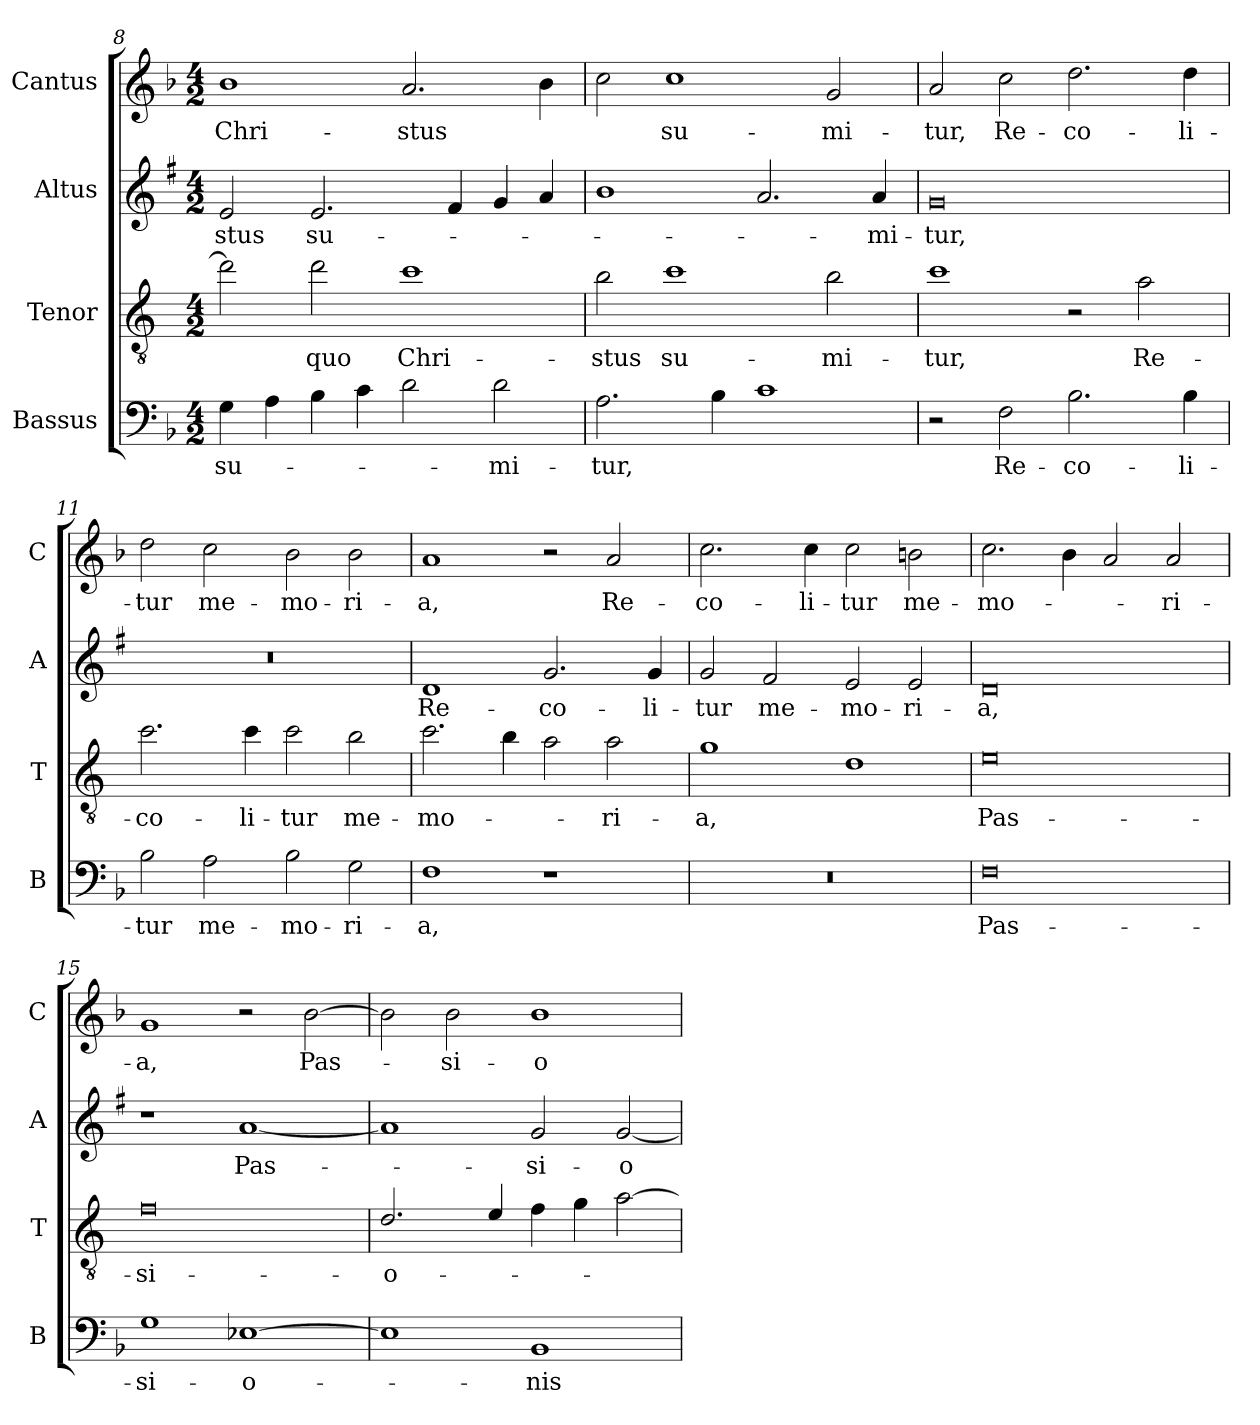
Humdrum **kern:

**kern	**text	**kern	**text	**kern	**text	**kern	**text
*part4	*part4	*part3	*part3	*part2	*part2	*part1	*part1
*staff4	*staff4	*staff3	*staff3	*staff2	*staff2	*staff1	*staff1
*I"Bassus	*	*I"Tenor	*	*I"Altus	*	*I"Cantus	*
*I'B	*	*I'T	*	*I'A	*	*I'C	*
*clefF4	*	*clefGv2	*	*clefG2	*	*clefG2	*
*	*	*ITrd4c7	*	*ITrd1c2	*	*	*
*k[b-]	*	*k[b-]	*	*k[b-]	*	*k[b-]	*
*F:	*	*F:	*	*F:	*	*F:	*
*M4/2	*	*M4/2	*	*M4/2	*	*M4/2	*
=8	=8	=8	=8	=8	=8	=8	=8
!	!LO:LY:b	!	!	!	!LO:LY:b	!	!LO:LY:b
4G\	su-	2g\]	.	2d/	-stus	1b-	Chri-
4A\	.	.	.	.	.	.	.
!	!	!	!LO:LY:b	!	!LO:LY:b	!	!
4B-\	.	2g\	quo	2.d/	su-	.	.
4c\	.	.	.	.	.	.	.
!	!	!	!LO:LY:b	!	!	!	!LO:LY:b
2d\	.	1f	Chri-	.	.	2.a/	-stus
.	.	.	.	4e/	.	.	.
!	!LO:LY:b	!	!	!	!	!	!
2d\	-mi-	.	.	4f/	.	.	.
.	.	.	.	4g/	.	4b-\	.
=9	=9	=9	=9	=9	=9	=9	=9
!	!LO:LY:b	!	!LO:LY:b	!	!	!	!
2.A\	-tur,	2e\	-stus	1a	.	2cc\	.
!	!	!	!LO:LY:b	!	!	!	!LO:LY:b
.	.	1f	su-	.	.	1cc	su-
4B-\	.	.	.	.	.	.	.
1c	.	.	.	2.g/	.	.	.
!	!	!	!LO:LY:b	!	!	!	!LO:LY:b
.	.	2e\	-mi-	.	.	2g/	-mi-
!	!	!	!	!	!LO:LY:b	!	!
.	.	.	.	4g/	-mi-	.	.
=10	=10	=10	=10	=10	=10	=10	=10
!	!	!	!LO:LY:b	!	!LO:LY:b	!	!LO:LY:b
2r	.	1f	-tur,	0f	-tur,	2a/	-tur,
!	!LO:LY:b	!	!	!	!	!	!LO:LY:b
2F\	Re-	.	.	.	.	2cc\	Re-
!	!LO:LY:b	!	!	!	!	!	!LO:LY:b
2.B-\	-co-	2r	.	.	.	2.dd\	-co-
!	!	!	!LO:LY:b	!	!	!	!
.	.	2d\	Re-	.	.	.	.
!	!LO:LY:b	!	!	!	!	!	!LO:LY:b
4B-\	-li-	.	.	.	.	4dd\	-li-
=11	=11	=11	=11	=11	=11	=11	=11
!	!LO:LY:b	!	!LO:LY:b	!	!	!	!LO:LY:b
2B-\	-tur	2.f\	-co-	0r	.	2dd\	-tur
!	!LO:LY:b	!	!	!	!	!	!LO:LY:b
2A\	me-	.	.	.	.	2cc\	me-
!	!	!	!LO:LY:b	!	!	!	!
.	.	4f\	-li-	.	.	.	.
!	!LO:LY:b	!	!LO:LY:b	!	!	!	!LO:LY:b
2B-\	-mo-	2f\	-tur	.	.	2b-\	-mo-
!	!LO:LY:b	!	!LO:LY:b	!	!	!	!LO:LY:b
2G\	-ri-	2e\	me-	.	.	2b-\	-ri-
!!LO:LB:g=z
=12	=12	=12	=12	=12	=12	=12	=12
!	!LO:LY:b	!	!LO:LY:b	!	!LO:LY:b	!	!LO:LY:b
1F	-a,	2.f\	-mo-	1c	Re-	1a	-a,
.	.	4e\	.	.	.	.	.
!	!	!	!	!	!LO:LY:b	!	!
1r	.	2d\	.	2.f/	-co-	2r	.
!	!	!	!LO:LY:b	!	!	!	!LO:LY:b
.	.	2d\	-ri-	.	.	2a/	Re-
!	!	!	!	!	!LO:LY:b	!	!
.	.	.	.	4f/	-li-	.	.
=13	=13	=13	=13	=13	=13	=13	=13
!	!	!	!LO:LY:b	!	!LO:LY:b	!	!LO:LY:b
0r	.	1c	-a,	2f/	-tur	2.cc\	-co-
!	!	!	!	!	!LO:LY:b	!	!
.	.	.	.	2e/	me-	.	.
!	!	!	!	!	!	!	!LO:LY:b
.	.	.	.	.	.	4cc\	-li-
!	!	!	!	!	!LO:LY:b	!	!LO:LY:b
.	.	1G	.	2d/	-mo-	2cc\	-tur
!	!	!	!	!	!LO:LY:b	!	!LO:LY:b
.	.	.	.	2d/	-ri-	2bn\	me-
=14	=14	=14	=14	=14	=14	=14	=14
!	!LO:LY:b	!	!LO:LY:b	!	!LO:LY:b	!	!LO:LY:b
0F	Pas-	0A	Pas-	0c	-a,	2.cc\	-mo-
.	.	.	.	.	.	4b-\	.
.	.	.	.	.	.	2a/	.
!	!	!	!	!	!	!	!LO:LY:b
.	.	.	.	.	.	2a/	-ri-
=15	=15	=15	=15	=15	=15	=15	=15
!	!LO:LY:b	!	!LO:LY:b	!	!	!	!LO:LY:b
1G	-si-	0B-	-si-	1r	.	1g	-a,
!	!LO:LY:b	!	!	!	!LO:LY:b	!	!
[1E-X	-o-	.	.	[1g	Pas-	2r	.
!	!	!	!	!	!	!	!LO:LY:b
.	.	.	.	.	.	[2b-\	Pas-
=16	=16	=16	=16	=16	=16	=16	=16
!	!	!	!LO:LY:b	!	!	!	!
1E-]	.	2.G/	-o-	1g]	.	2b-\]	.
!	!	!	!	!	!	!	!LO:LY:b
.	.	.	.	.	.	2b-\	-si-
.	.	4A/	.	.	.	.	.
!	!LO:LY:b	!	!	!	!LO:LY:b	!	!LO:LY:b
1BB-	-nis	4B-\	.	2f/	-si-	1b-	-o-
.	.	4c\	.	.	.	.	.
!	!	!	!	!	!LO:LY:b	!	!
.	.	[2d\	.	[2f/	-o-	.	.
=	=	=	=	=	=	=	=
*-	*-	*-	*-	*-	*-	*-	*-
